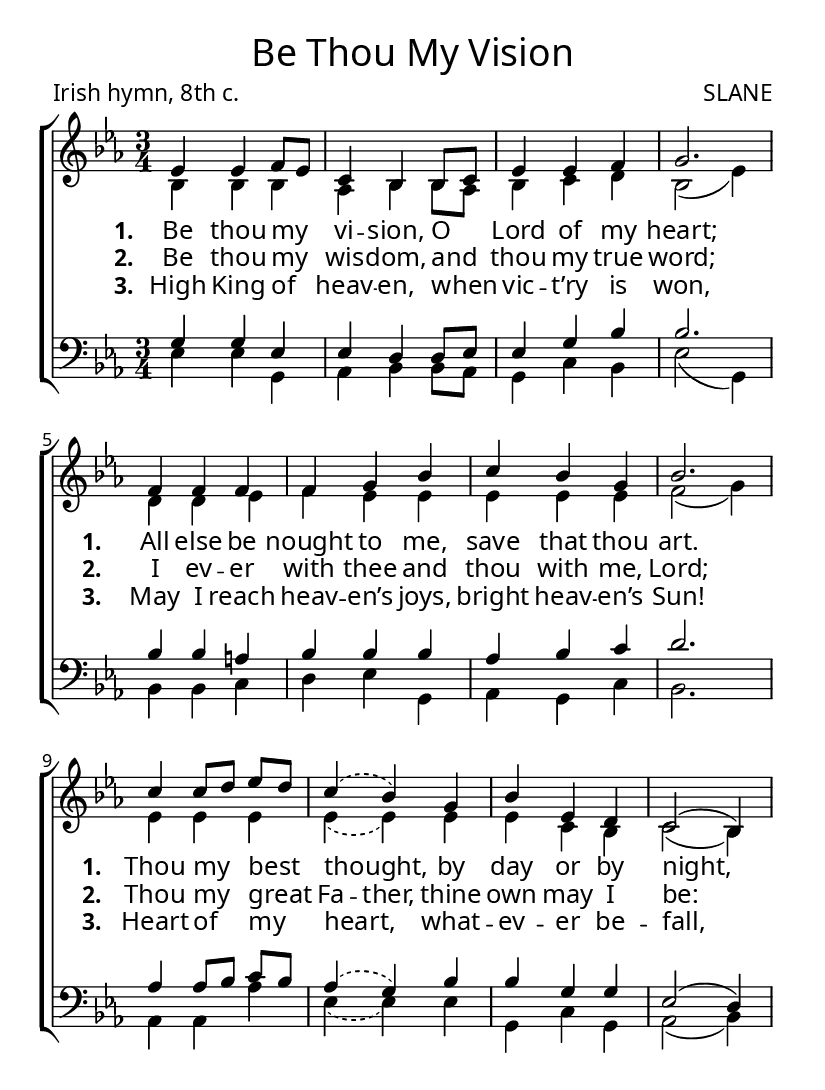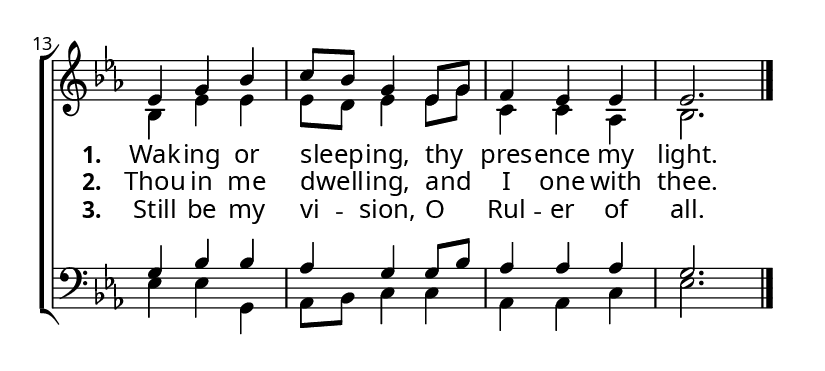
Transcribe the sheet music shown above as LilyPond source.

\version "2.14.2"
%\include "../util.ly"
\include "inc-header.ly"
\header {
  title = \markup{\override #'(font-name . "Garamond Premr Pro"){ \abs-fontsize #18 "Be Thou My Vision"}}
  composer = \markup"SLANE"
  poet = \markup "Irish hymn, 8th c."
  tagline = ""
}
\paper {
  inner-margin = 0.35\in
  outer-margin = 0.35\in
}
#(set-global-staff-size 19) \paper{ #(define fonts (make-pango-font-tree "Garamond Premr Pro" "Garamond Premr Pro" "Garamond Premr Pro" (/ 20 20))) }
global = {
  \key ees \major
  \time 3/4
  %\dynamicUp
  %\set crescendoSpanner = #'dashed-line
  %\set midiInstrument = "recorder"
  \autoBeamOff
  \override DynamicTextSpanner #'style = #'none
}

sopMusic = \relative c' {
  ees4 ees f8[ ees] | c4 bes bes8[ c] | ees4 ees f g2. |
  f4 f f | f g bes | c bes g | bes2. |
  c4 c8[ d] ees[ d] | \slurDashed c4( bes) g | bes ees, d | \slurSolid c2( bes4) |
  ees g bes | c8[ bes] g4 ees8[ g] | f4 ees ees | ees2.
  \bar "|."
}
sopWords = \lyricmode {
  \set stanza = "1. " \set shortVocalName = "1. "
  Be thou my vi -- sion, O Lord of my heart;
  All else be nought to me, save that thou art.
  Thou my best thought, by day or by night,
  Wak -- ing or sleep -- ing, thy pres -- ence my light.
}

sopWordsII = \lyricmode {
  \set stanza = "2. " \set shortVocalName = "2. "
  Be thou my wis -- dom, and thou my true word;
  I ev -- er with thee and thou with me, Lord;
  Thou my great \set ignoreMelismata = ##t Fa -- ther, \set ignoreMelismata = ##f thine own may I be:
  Thou in me dwell -- ing, and I one with thee.
}

sopWordsIII = \lyricmode {
  \set stanza = "3. " \set shortVocalName = "3. "
  High King of heav -- en, when vic -- t’ry is won,
  May I reach heav -- en’s joys, bright heav -- en’s Sun!
  Heart of my heart, what -- ev -- er be -- fall,
  Still be my vi -- sion, O Rul -- er of all.
}

altoMusic = \relative c' {
  bes4 bes bes | aes bes bes8[ aes] | bes4 c d | bes2( ees4) |
  d d ees | f ees ees | ees ees ees | f2( g4) |
  ees  ees ees | \slurDashed ees( ees) ees | ees c bes | \slurSolid c2( bes4) |
  bes ees ees | ees8[ d] ees4 ees8[ g] | c,4 c aes | bes2.
  \bar "|."
}
tenorMusic = \relative c' {
  g4 g ees | ees d d8[ ees] | ees4 g bes | bes2. |
  bes4 bes a | bes bes bes | aes bes c | d2. |
  aes4 aes8[ bes] c[ bes] | \slurDashed aes4( g) bes | bes g g | \slurSolid ees2( d4) |
  g bes bes | aes g g8[ bes] | aes4 aes aes | g2.
  \bar "|."
}

bassMusic = \relative c {
  ees4 ees g, | aes bes bes8[ aes] | g4 c bes | ees2( g,4) |
  bes bes c | d ees g, | aes g c | bes2. |
  aes4 aes aes' | \slurDashed ees( ees) ees | g, c g | \slurSolid aes2( bes4) |
  ees ees g, | aes8[ bes] c4 c | aes aes c | ees2.
  \bar "|."
}
\score {
<<
   \new ChoirStaff <<
    \new Staff = women <<
      \new Voice = "sopranos" { \voiceOne << \global \sopMusic >> }
      \new Voice = "altos" { \voiceTwo << \global \altoMusic >> }
    >>
    \new Lyrics = "altos"  \lyricsto "sopranos" \sopWords
    \new Lyrics = "altosII"  \lyricsto "sopranos" \sopWordsII
    \new Lyrics = "altosII"  \lyricsto "sopranos" \sopWordsIII
   \new Staff = men <<
      \clef bass
      \new Voice = "tenors" { \voiceOne << \global \tenorMusic >> }
      \new Voice = "basses" { \voiceTwo << \global \bassMusic >> }
    >>
  >>
%    \new PianoStaff << \new Staff { \new Voice { \pianoRH } } \new Staff { \clef "bass" \pianoLH } >>
  >>
  \midi {
    \tempo 4 = 90
    \set Staff.midiInstrument = "flute"
  
    \context {
      \Voice
      \remove "Dynamic_performer"
    }
  }
  \layout {
    \context {
      \Lyrics
      % \override LyricText #'font-size = #1.3
      % \override VerticalAxisGroup #'staff-affinity = #0
      % \override LyricText #'X-offset = #center-on-word
    }
    \context {
      \Score
      % \override SpacingSpanner #'base-shortest-duration = #(ly:make-moment 1 8)
      % \override SpacingSpanner #'common-shortest-duration = #(ly:make-moment 1 4)
    }
    \context {
      % Remove all empty staves
      \Staff \RemoveEmptyStaves \override VerticalAxisGroup #'remove-first = ##t
      
      \override VerticalAxisGroup #'staff-staff-spacing =
      #'((basic-distance . 0)
         (minimum-distance . 0)
         (padding . -1)
         (stretchability . 2))
    }
  }
}
